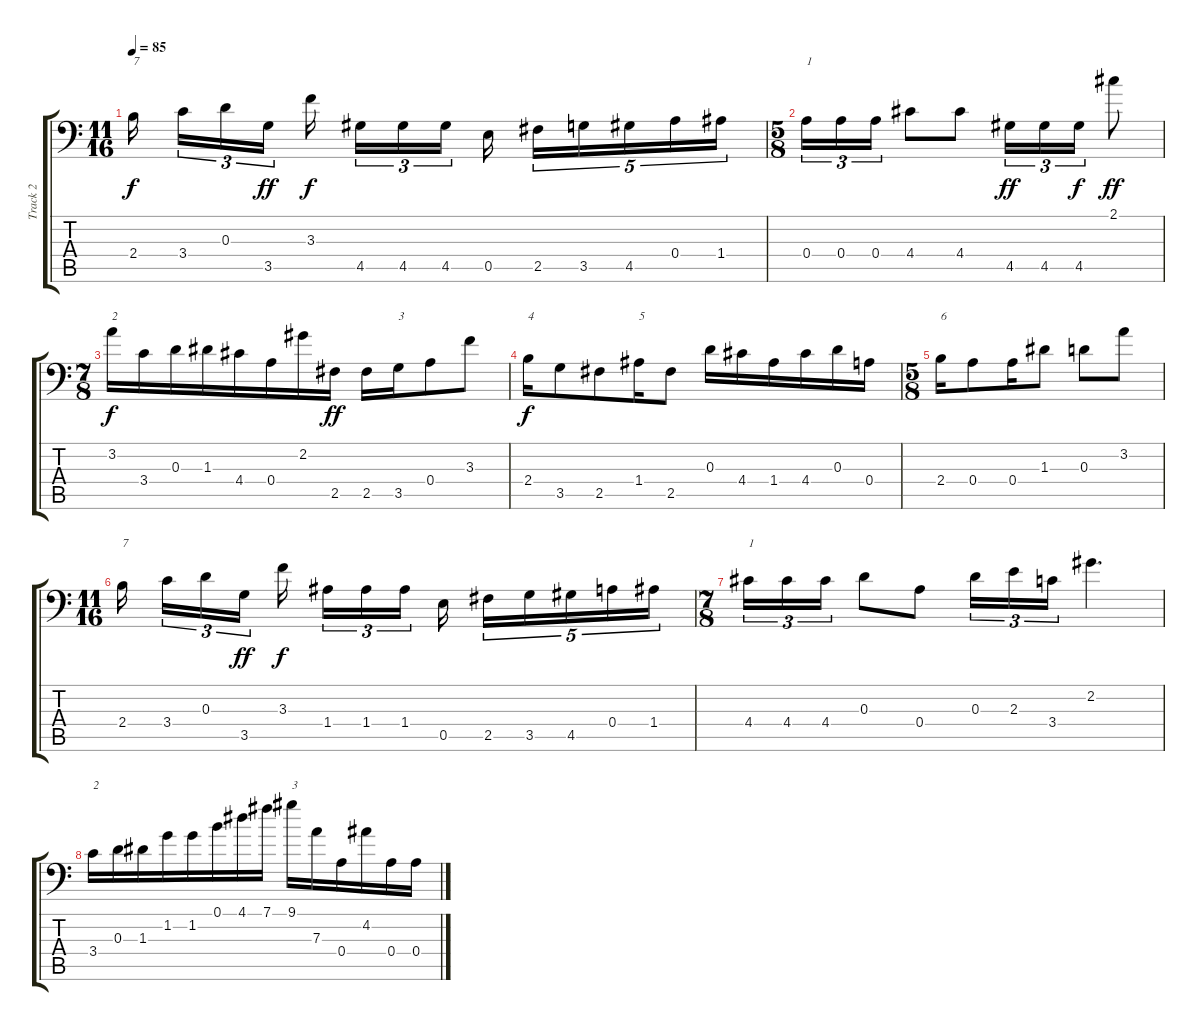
\track ("Track 2" "Track 2") {instrument distortionguitar}
\staff {score tabs}
\tuning (B3 Gb3 D3 A2 E2 A1) {hide}
\ts (11 16)
\tempo 85
\clef f4
\ks c
2.4.16{txt "7" dy f} 3.4.16{tu (3 2)} 0.3.16{tu (3 2)} 3.5.16{tu (3 2) dy ff} 3.3.16{dy f} 4.5.16{tu (3 2)} 4.5.16{tu (3 2)} 4.5.16{tu (3 2)} 0.5.16 2.5.16{tu (5 4)} 3.5.16{tu (5 4)} 4.5.16{tu (5 4)} 0.4.16{tu (5 4)} 1.4.16{tu (5 4)} |
\ts (5 8)
0.4.16{tu (3 2) txt "1"} 0.4.16{tu (3 2)} 0.4.16{tu (3 2)} 4.4.8 4.4.8 4.5.16{tu (3 2) dy ff} 4.5.16{tu (3 2)} 4.5.16{tu (3 2) dy f} 2.1.8{dy ff} |
\ts (7 8)
3.2.16{txt "2" dy f} 3.4.16 0.3.16 1.3.16 4.4.16 0.4.16 2.2.16 2.5.16{dy ff} 2.5.16 3.5.16{txt "3"} 0.4.8 3.3.8 |
2.4.16{txt "4" dy f} 3.5.8 2.5.8 1.4.16{txt "5"} 2.5.8 0.3.16 4.4.16 1.4.16 4.4.16 0.3.16 0.4.16 |
\ts (5 8)
2.4.16{txt "6"} 0.4.8 0.4.16 1.3.8 0.3.8 3.2.8 |
\ts (11 16)
2.4.16{txt "7"} 3.4.16{tu (3 2)} 0.3.16{tu (3 2)} 3.5.16{tu (3 2) dy ff} 3.3.16{dy f} 1.4.16{tu (3 2)} 1.4.16{tu (3 2)} 1.4.16{tu (3 2)} 0.5.16 2.5.16{tu (5 4)} 3.5.16{tu (5 4)} 4.5.16{tu (5 4)} 0.4.16{tu (5 4)} 1.4.16{tu (5 4)} |
\ts (7 8)
4.4.16{tu (3 2) txt "1"} 4.4.16{tu (3 2)} 4.4.16{tu (3 2)} 0.3.8 0.4.8 0.3.16{tu (3 2)} 2.3.16{tu (3 2)} 3.4.16{tu (3 2)} 2.2.4{d} |
3.4.16{txt "2"} 0.3.16 1.3.16 1.2.16 1.2.16 0.1.16 4.1.16 7.1.16 9.1.16{txt "3"} 7.3.16 0.4.16 4.2.16 0.4.16 0.4.16
